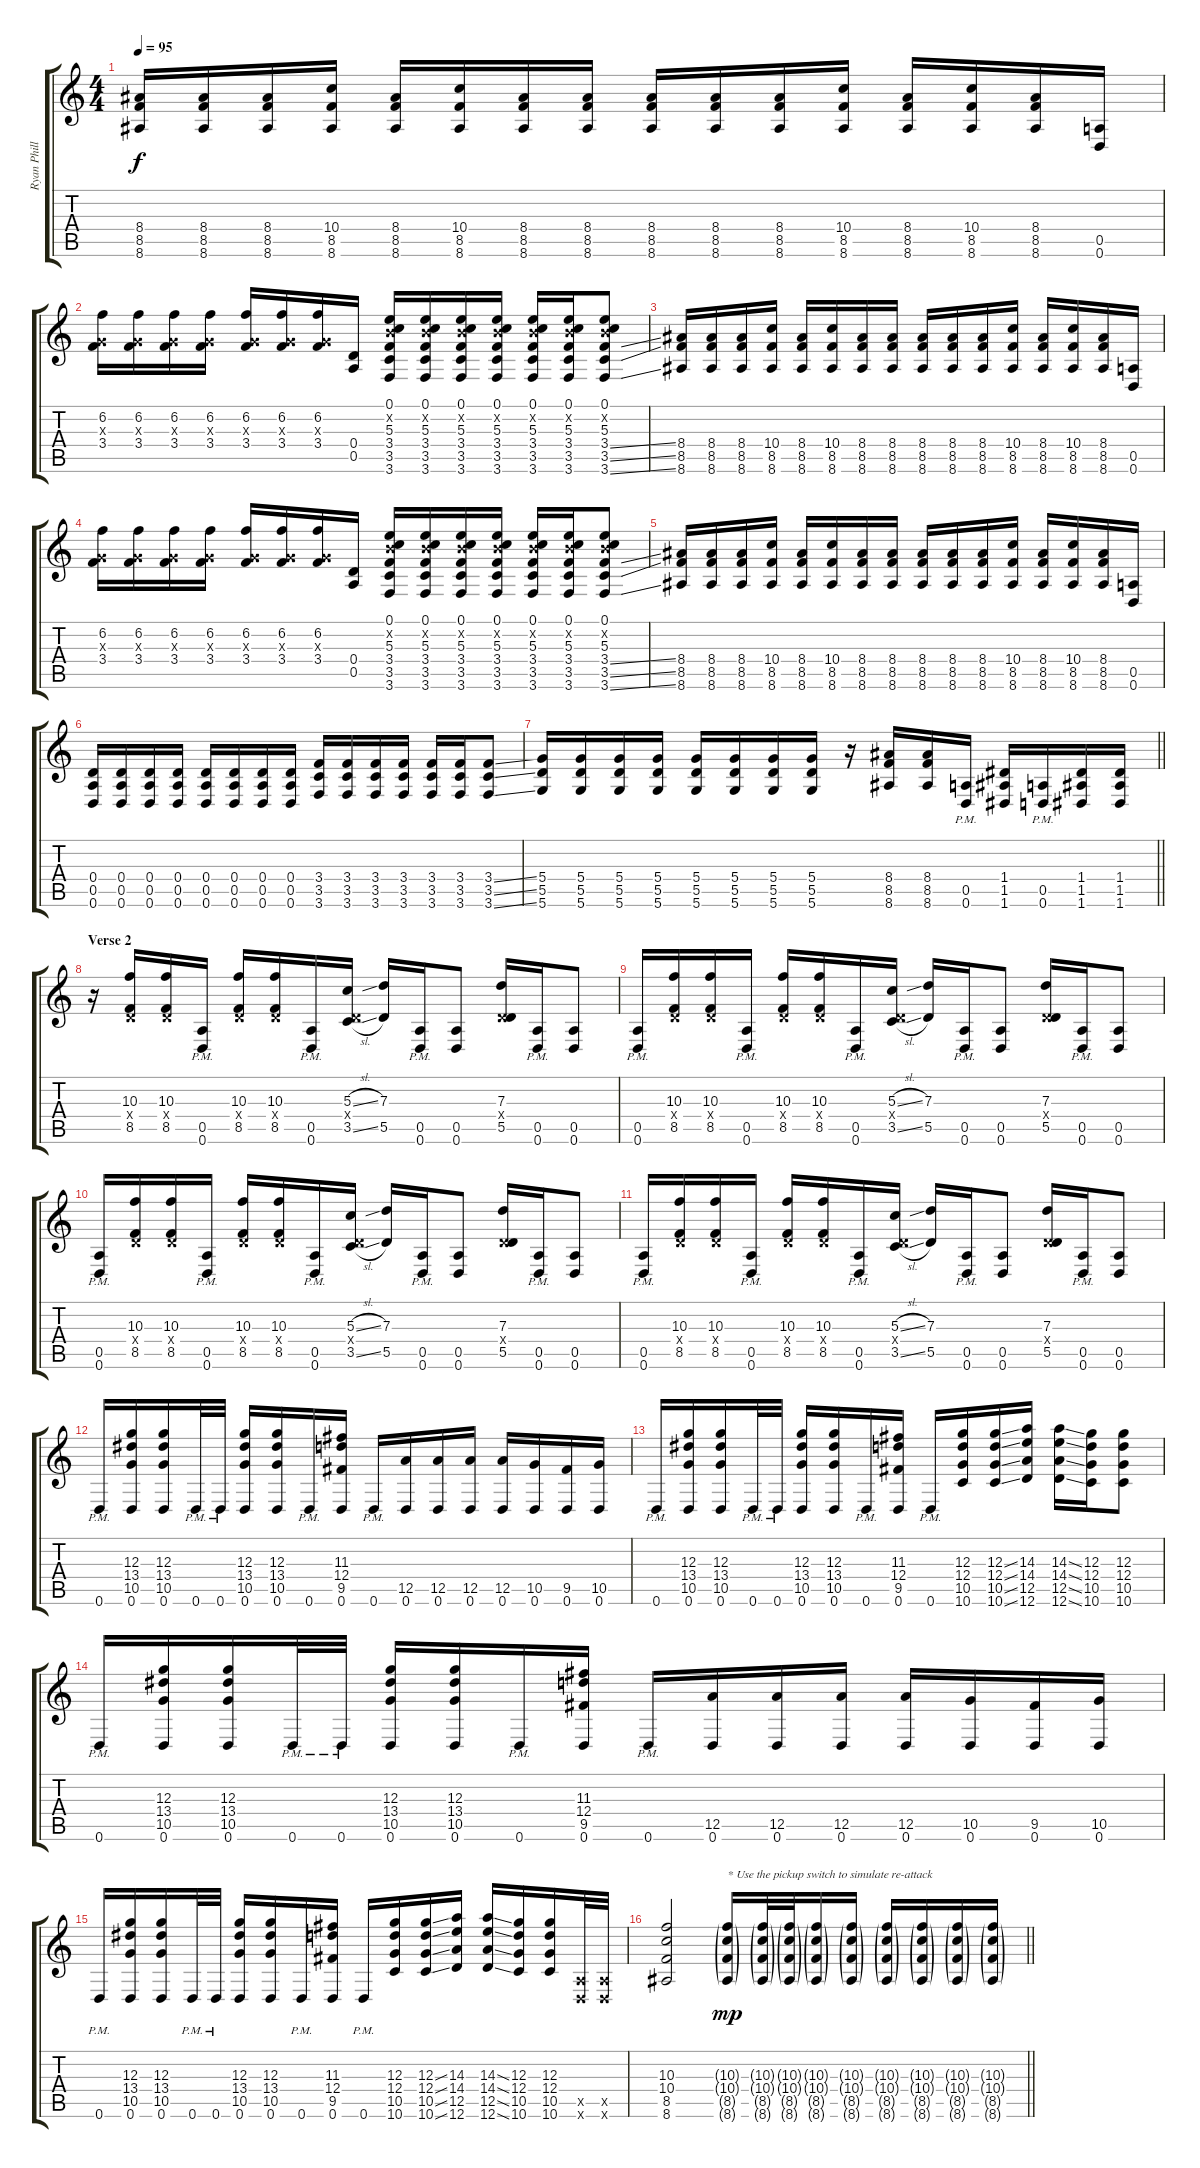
\track ("Ryan Phillips | Lead" "Ryan Phill") {instrument electricguitarjazz}
\staff {score tabs}
\tuning (E4 B3 G3 D3 A2 D2) {hide}
\ts (4 4)
\tempo 95
\clef g2
\ks c
(8.4 8.5 8.6).16{dy f} (8.4 8.5 8.6).16 (8.4 8.5 8.6).16 (10.4 8.5 8.6).16 (8.4 8.5 8.6).16 (10.4 8.5 8.6).16 (8.4 8.5 8.6).16 (8.4 8.5 8.6).16 (8.4 8.5 8.6).16 (8.4 8.5 8.6).16 (8.4 8.5 8.6).16 (10.4 8.5 8.6).16 (8.4 8.5 8.6).16 (10.4 8.5 8.6).16 (8.4 8.5 8.6).16 (0.5 0.6).16 |
(6.2 0.3{x} 3.4).16 (6.2 0.3{x} 3.4).16 (6.2 0.3{x} 3.4).16 (6.2 0.3{x} 3.4).16 (6.2 0.3{x} 3.4).16 (6.2 0.3{x} 3.4).16 (6.2 0.3{x} 3.4).16 (0.4 0.5).16 (0.1 0.2{x} 5.3 3.4 3.5 3.6).16 (0.1 0.2{x} 5.3 3.4 3.5 3.6).16 (0.1 0.2{x} 5.3 3.4 3.5 3.6).16 (0.1 0.2{x} 5.3 3.4 3.5 3.6).16 (0.1 0.2{x} 5.3 3.4 3.5 3.6).16 (0.1 0.2{x} 5.3 3.4 3.5 3.6).16 (0.1 0.2{x} 5.3 3.4{ss} 3.5{ss} 3.6{ss}).8 |
(8.4 8.5 8.6).16 (8.4 8.5 8.6).16 (8.4 8.5 8.6).16 (10.4 8.5 8.6).16 (8.4 8.5 8.6).16 (10.4 8.5 8.6).16 (8.4 8.5 8.6).16 (8.4 8.5 8.6).16 (8.4 8.5 8.6).16 (8.4 8.5 8.6).16 (8.4 8.5 8.6).16 (10.4 8.5 8.6).16 (8.4 8.5 8.6).16 (10.4 8.5 8.6).16 (8.4 8.5 8.6).16 (0.5 0.6).16 |
(6.2 0.3{x} 3.4).16 (6.2 0.3{x} 3.4).16 (6.2 0.3{x} 3.4).16 (6.2 0.3{x} 3.4).16 (6.2 0.3{x} 3.4).16 (6.2 0.3{x} 3.4).16 (6.2 0.3{x} 3.4).16 (0.4 0.5).16 (0.1 0.2{x} 5.3 3.4 3.5 3.6).16 (0.1 0.2{x} 5.3 3.4 3.5 3.6).16 (0.1 0.2{x} 5.3 3.4 3.5 3.6).16 (0.1 0.2{x} 5.3 3.4 3.5 3.6).16 (0.1 0.2{x} 5.3 3.4 3.5 3.6).16 (0.1 0.2{x} 5.3 3.4 3.5 3.6).16 (0.1 0.2{x} 5.3 3.4{ss} 3.5{ss} 3.6{ss}).8 |
(8.4 8.5 8.6).16 (8.4 8.5 8.6).16 (8.4 8.5 8.6).16 (10.4 8.5 8.6).16 (8.4 8.5 8.6).16 (10.4 8.5 8.6).16 (8.4 8.5 8.6).16 (8.4 8.5 8.6).16 (8.4 8.5 8.6).16 (8.4 8.5 8.6).16 (8.4 8.5 8.6).16 (10.4 8.5 8.6).16 (8.4 8.5 8.6).16 (10.4 8.5 8.6).16 (8.4 8.5 8.6).16 (0.5 0.6).16 |
(0.4 0.5 0.6).16 (0.4 0.5 0.6).16 (0.4 0.5 0.6).16 (0.4 0.5 0.6).16 (0.4 0.5 0.6).16 (0.4 0.5 0.6).16 (0.4 0.5 0.6).16 (0.4 0.5 0.6).16 (3.4 3.5 3.6).16 (3.4 3.5 3.6).16 (3.4 3.5 3.6).16 (3.4 3.5 3.6).16 (3.4 3.5 3.6).16 (3.4 3.5 3.6).16 (3.4{ss} 3.5{ss} 3.6{ss}).8 |
\barLineRight lightlight
(5.4 5.5 5.6).16 (5.4 5.5 5.6).16 (5.4 5.5 5.6).16 (5.4 5.5 5.6).16 (5.4 5.5 5.6).16 (5.4 5.5 5.6).16 (5.4 5.5 5.6).16 (5.4 5.5 5.6).16 r.16 (8.4 8.5 8.6).16 (8.4 8.5 8.6).16 (0.5{pm} 0.6{pm}).16 (1.4 1.5 1.6).16 (0.5{pm} 0.6{pm}).16 (1.4 1.5 1.6).16 (1.4 1.5 1.6).16 |
\section ("" "Verse 2")
r.16 (10.3 0.4{x} 8.5).16 (10.3 0.4{x} 8.5).16 (0.5{pm} 0.6{pm}).16 (10.3 0.4{x} 8.5).16 (10.3 0.4{x} 8.5).16 (0.5{pm} 0.6{pm}).16 (5.3{sl} 0.4{x} 3.5{sl}).16 (7.3 5.5).16 (0.5{pm} 0.6{pm}).16 (0.5 0.6).8 (7.3 0.4{x} 5.5).16 (0.5{pm} 0.6{pm}).16 (0.5 0.6).8 |
(0.5{pm} 0.6{pm}).16 (10.3 0.4{x} 8.5).16 (10.3 0.4{x} 8.5).16 (0.5{pm} 0.6{pm}).16 (10.3 0.4{x} 8.5).16 (10.3 0.4{x} 8.5).16 (0.5{pm} 0.6{pm}).16 (5.3{sl} 0.4{x} 3.5{sl}).16 (7.3 5.5).16 (0.5{pm} 0.6{pm}).16 (0.5 0.6).8 (7.3 0.4{x} 5.5).16 (0.5{pm} 0.6{pm}).16 (0.5 0.6).8 |
(0.5{pm} 0.6{pm}).16 (10.3 0.4{x} 8.5).16 (10.3 0.4{x} 8.5).16 (0.5{pm} 0.6{pm}).16 (10.3 0.4{x} 8.5).16 (10.3 0.4{x} 8.5).16 (0.5{pm} 0.6{pm}).16 (5.3{sl} 0.4{x} 3.5{sl}).16 (7.3 5.5).16 (0.5{pm} 0.6{pm}).16 (0.5 0.6).8 (7.3 0.4{x} 5.5).16 (0.5{pm} 0.6{pm}).16 (0.5 0.6).8 |
(0.5{pm} 0.6{pm}).16 (10.3 0.4{x} 8.5).16 (10.3 0.4{x} 8.5).16 (0.5{pm} 0.6{pm}).16 (10.3 0.4{x} 8.5).16 (10.3 0.4{x} 8.5).16 (0.5{pm} 0.6{pm}).16 (5.3{sl} 0.4{x} 3.5{sl}).16 (7.3 5.5).16 (0.5{pm} 0.6{pm}).16 (0.5 0.6).8 (7.3 0.4{x} 5.5).16 (0.5{pm} 0.6{pm}).16 (0.5 0.6).8 |
0.6{pm}.16 (12.3 13.4 10.5 0.6).16 (12.3 13.4 10.5 0.6).16 0.6{pm}.32 0.6{pm}.32 (12.3 13.4 10.5 0.6).16 (12.3 13.4 10.5 0.6).16 0.6{pm}.16 (11.3 12.4 9.5 0.6).16 0.6{pm}.16 (12.5 0.6).16 (12.5 0.6).16 (12.5 0.6).16 (12.5 0.6).16 (10.5 0.6).16 (9.5 0.6).16 (10.5 0.6).16 |
0.6{pm}.16 (12.3 13.4 10.5 0.6).16 (12.3 13.4 10.5 0.6).16 0.6{pm}.32 0.6{pm}.32 (12.3 13.4 10.5 0.6).16 (12.3 13.4 10.5 0.6).16 0.6{pm}.16 (11.3 12.4 9.5 0.6).16 0.6{pm}.16 (12.3 12.4 10.5 10.6).16 (12.3{ss} 12.4{ss} 10.5{ss} 10.6{ss}).16 (14.3 14.4 12.5 12.6).16 (14.3{ss} 14.4{ss} 12.5{ss} 12.6{ss}).16 (12.3 12.4 10.5 10.6).16 (12.3 12.4 10.5 10.6).8 |
0.6{pm}.16 (12.3 13.4 10.5 0.6).16 (12.3 13.4 10.5 0.6).16 0.6{pm}.32 0.6{pm}.32 (12.3 13.4 10.5 0.6).16 (12.3 13.4 10.5 0.6).16 0.6{pm}.16 (11.3 12.4 9.5 0.6).16 0.6{pm}.16 (12.5 0.6).16 (12.5 0.6).16 (12.5 0.6).16 (12.5 0.6).16 (10.5 0.6).16 (9.5 0.6).16 (10.5 0.6).16 |
0.6{pm}.16 (12.3 13.4 10.5 0.6).16 (12.3 13.4 10.5 0.6).16 0.6{pm}.32 0.6{pm}.32 (12.3 13.4 10.5 0.6).16 (12.3 13.4 10.5 0.6).16 0.6{pm}.16 (11.3 12.4 9.5 0.6).16 0.6{pm}.16 (12.3 12.4 10.5 10.6).16 (12.3{ss} 12.4{ss} 10.5{ss} 10.6{ss}).16 (14.3 14.4 12.5 12.6).16 (14.3{ss} 14.4{ss} 12.5{ss} 12.6{ss}).16 (12.3 12.4 10.5 10.6).16 (12.3 12.4 10.5 10.6).16 (0.5{x} 0.6{x}).32 (0.5{x} 0.6{x}).32 |
\barLineRight lightlight
(10.3 10.4 8.5 8.6).2 (10.3{g} 10.4{g} 8.5{g} 8.6{g}).16{txt "* Use the pickup switch to simulate re-attack" dy mp} (10.3{g} 10.4{g} 8.5{g} 8.6{g}).32 (10.3{g} 10.4{g} 8.5{g} 8.6{g}).32 (10.3{g} 10.4{g} 8.5{g} 8.6{g}).16 (10.3{g} 10.4{g} 8.5{g} 8.6{g}).16 (10.3{g} 10.4{g} 8.5{g} 8.6{g}).16 (10.3{g} 10.4{g} 8.5{g} 8.6{g}).16 (10.3{g} 10.4{g} 8.5{g} 8.6{g}).16 (10.3{g} 10.4{g} 8.5{g} 8.6{g}).16
